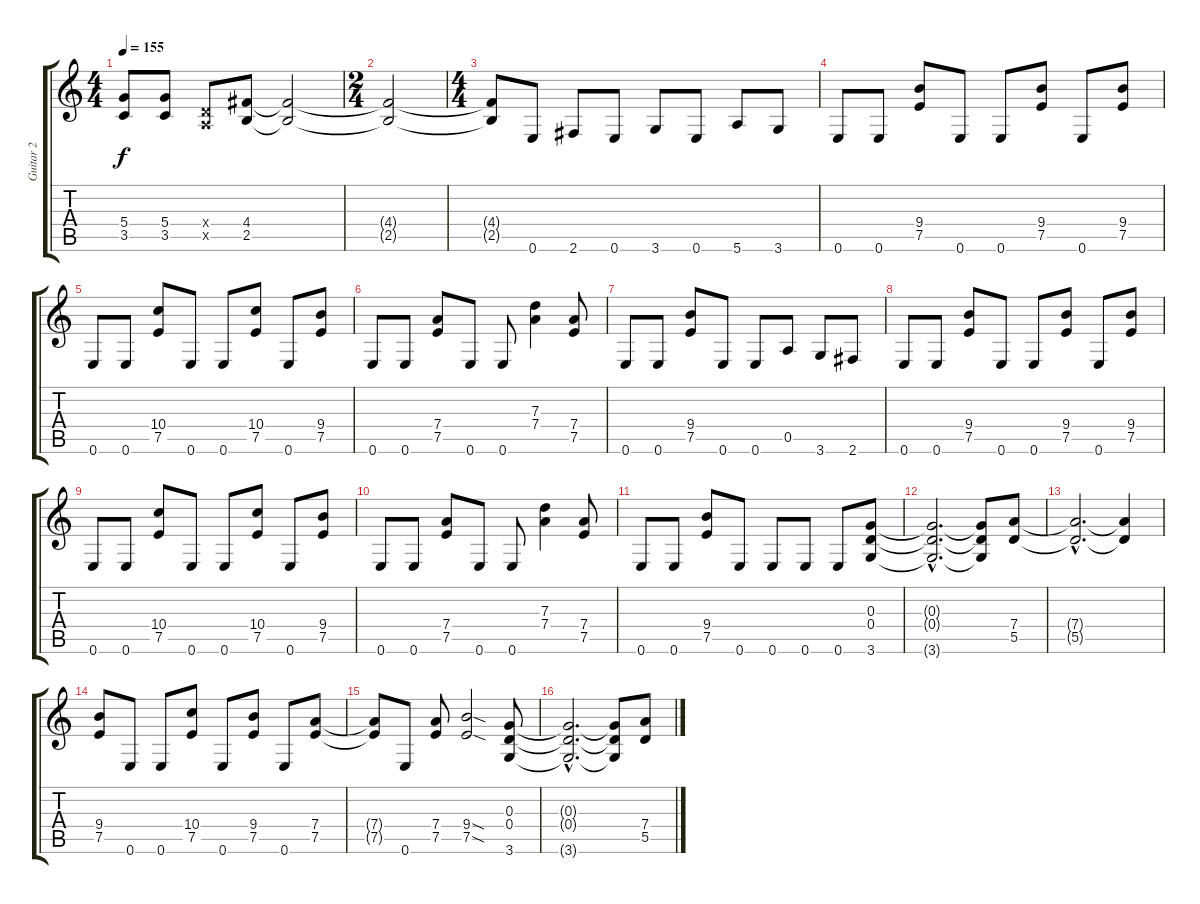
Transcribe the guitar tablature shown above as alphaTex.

\track ("Guitar 2" "Guitar 2") {instrument overdrivenguitar}
\staff {score tabs}
\tuning (E4 B3 G3 D3 A2 E2) {hide}
\ts (4 4)
\tempo 155
\clef g2
\ks c
(5.4 3.5).8{dy f} (5.4 3.5).8 (0.4{x} 0.5{x}).8 (4.4 2.5).8 (4.4{t} 2.5{t}).2 |
\ts (2 4)
(4.4{t} 2.5{t}).2 |
\ts (4 4)
(4.4{t} 2.5{t}).8 0.6.8 2.6.8 0.6.8 3.6.8 0.6.8 5.6.8 3.6.8 |
0.6.8 0.6.8 (9.4 7.5).8 0.6.8 0.6.8 (9.4 7.5).8 0.6.8 (9.4 7.5).8 |
0.6.8 0.6.8 (10.4 7.5).8 0.6.8 0.6.8 (10.4 7.5).8 0.6.8 (9.4 7.5).8 |
0.6.8 0.6.8 (7.4 7.5).8 0.6.8 0.6.8 (7.3 7.4).4 (7.4 7.5).8 |
0.6.8 0.6.8 (9.4 7.5).8 0.6.8 0.6.8 0.5.8 3.6.8 2.6.8 |
0.6.8 0.6.8 (9.4 7.5).8 0.6.8 0.6.8 (9.4 7.5).8 0.6.8 (9.4 7.5).8 |
0.6.8 0.6.8 (10.4 7.5).8 0.6.8 0.6.8 (10.4 7.5).8 0.6.8 (9.4 7.5).8 |
0.6.8 0.6.8 (7.4 7.5).8 0.6.8 0.6.8 (7.3 7.4).4 (7.4 7.5).8 |
0.6.8 0.6.8 (9.4 7.5).8 0.6.8 0.6.8 0.6.8 0.6.8 (0.3 0.4 3.6).8 |
(0.3{hac t} 0.4{hac t} 3.6{hac t}).2{d} (0.3{t} 0.4{t} 3.6{t}).8 (7.4 5.5).8 |
(7.4{hac t} 5.5{hac t}).2{d} (7.4{t} 5.5{t}).4 |
(9.4 7.5).8 0.6.8 0.6.8 (10.4 7.5).8 0.6.8 (9.4 7.5).8 0.6.8 (7.4 7.5).8 |
(7.4{t} 7.5{t}).8 0.6.8 (7.4 7.5).8 (9.4{sod} 7.5{sod}).2 (0.3 0.4 3.6).8 |
(0.3{hac t} 0.4{hac t} 3.6{hac t}).2{d} (0.3{t} 0.4{t} 3.6{t}).8 (7.4 5.5).8
